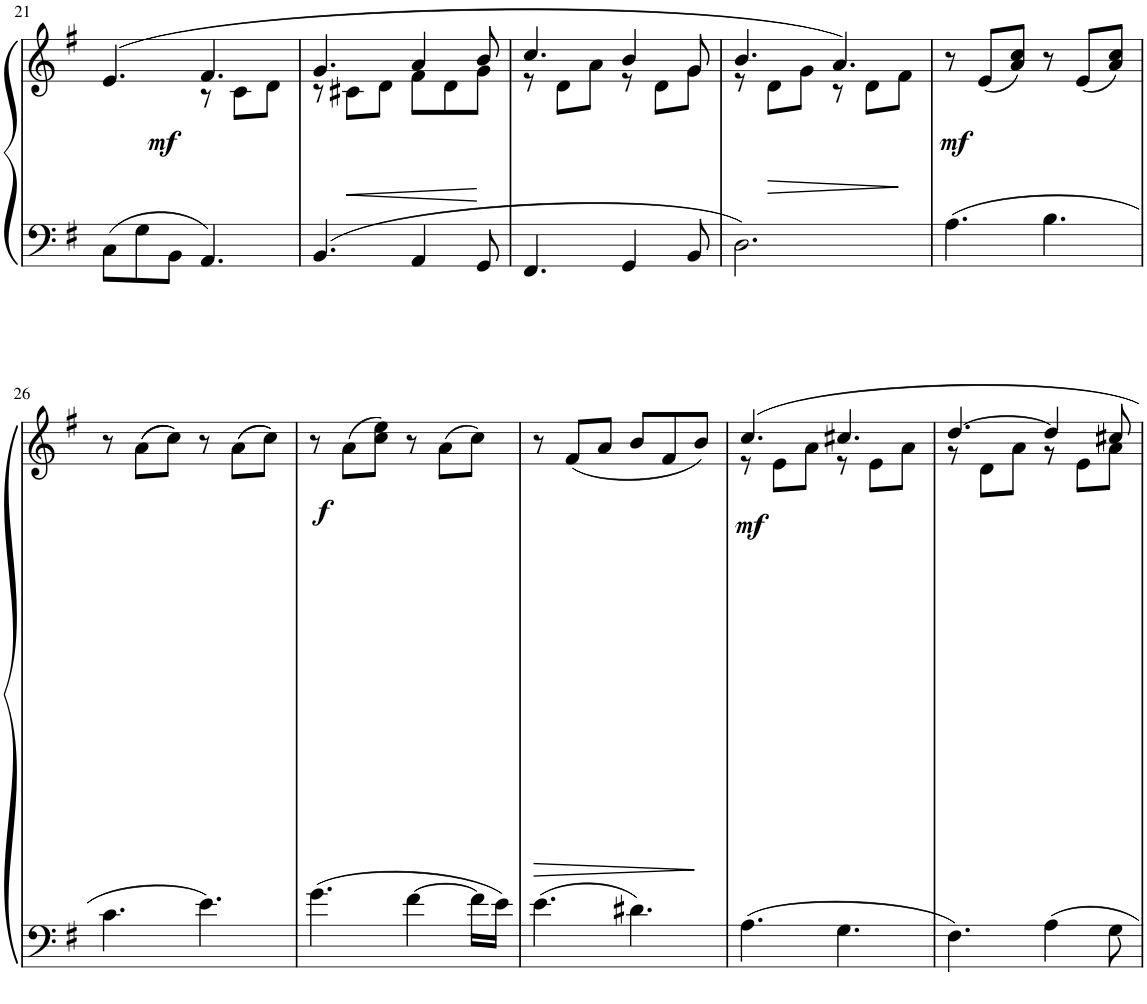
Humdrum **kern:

**kern	**kern	**dynam
*part1	*part1	*part1
*staff2	*staff1	*staff1/2
*I"Piano	*	*
*I'Pno	*	*
!!LO:PB:g=z
*clefF4	*clefG2	*
*k[f#]	*k[f#]	*
*M6/8	*M6/8	*
=21	=21	=21
*	*^	*
!	!	!	!LO:DY:b
8C\L	(4.e/	4.ryy	mf
8G\	.	.	.
8BB\J	.	.	.
4.AA/	4.f#/	8r	.
.	.	8c\L	.
.	.	8d\J	.
=22	=22	=22	=22
4.BB/	4.g/	8r	.
!	!	!	!LO:HP:b
.	.	8c#X\L	<
.	.	8d\J	.
4AA/	4a/	8f#\L	.
.	.	8d\	.
8GG/	8b/	8g\J	.
=23	=23	=23	=23
4.FF#/	4.cc/	8r	.
.	.	8d\L	.
.	.	8a\J	.
4GG/	4b/	8r	.
.	.	8d\L	.
8BB/	8g/	8g\J	.
=24	=24	=24	=24
2.D\	4.b/	8r	.
!	!	!	!LO:HP:b
.	.	8d\L	>
.	.	8g\J	.
.	4.a/)	8r	.
.	.	8d\L	.
.	.	8f#\J	[
=25	=25	=25	=25
!	!	!	!LO:DY:b
*	*v	*v	*
4.A\	8r	mf
.	(8e/L	.
.	8a/ 8cc/J)	.
4.B\	8r	.
.	(8e/L	.
.	8a/ 8cc/J)	.
!!LO:LB:g=z
=26	=26	=26
4.c\	8r	.
.	((8a\L	.
.	8cc\J))	.
4.e\	8r	.
.	((8a\L	.
.	8cc\J))	.
=27	=27	=27
!	!	!LO:DY:b
4.g\	8r	f
.	(8a\L	.
.	8cc\ 8ee\J)	.
[4f#\	8r	.
.	(8a\L	.
16f#\LL]	8cc\J)	.
16e\JJ	.	.
=28	=28	=28
4.e\	8r	.
.	(8f#/L	.
.	8a/J	.
4.d#X\	8b/L	.
.	8f#/	.
.	8b/J)	]
=29	=29	=29
*	*^	*
!	!	!	!LO:DY:b
4.A\	4.cc/	8r	mf
.	.	8e\L	.
.	.	8a\J	.
4.G\	4.cc#X/	8r	.
.	.	8e\L	.
.	.	8a\J	.
=30	=30	=30	=30
4.F#\	[4.dd/	8r	.
.	.	8d\L	.
.	.	8a\J	.
4A\	4dd/]	8r	.
.	.	8e\L	.
8G\	8cc#X/	8a\J	.
*	*v	*v	*
=	=	=
*-	*-	*-
